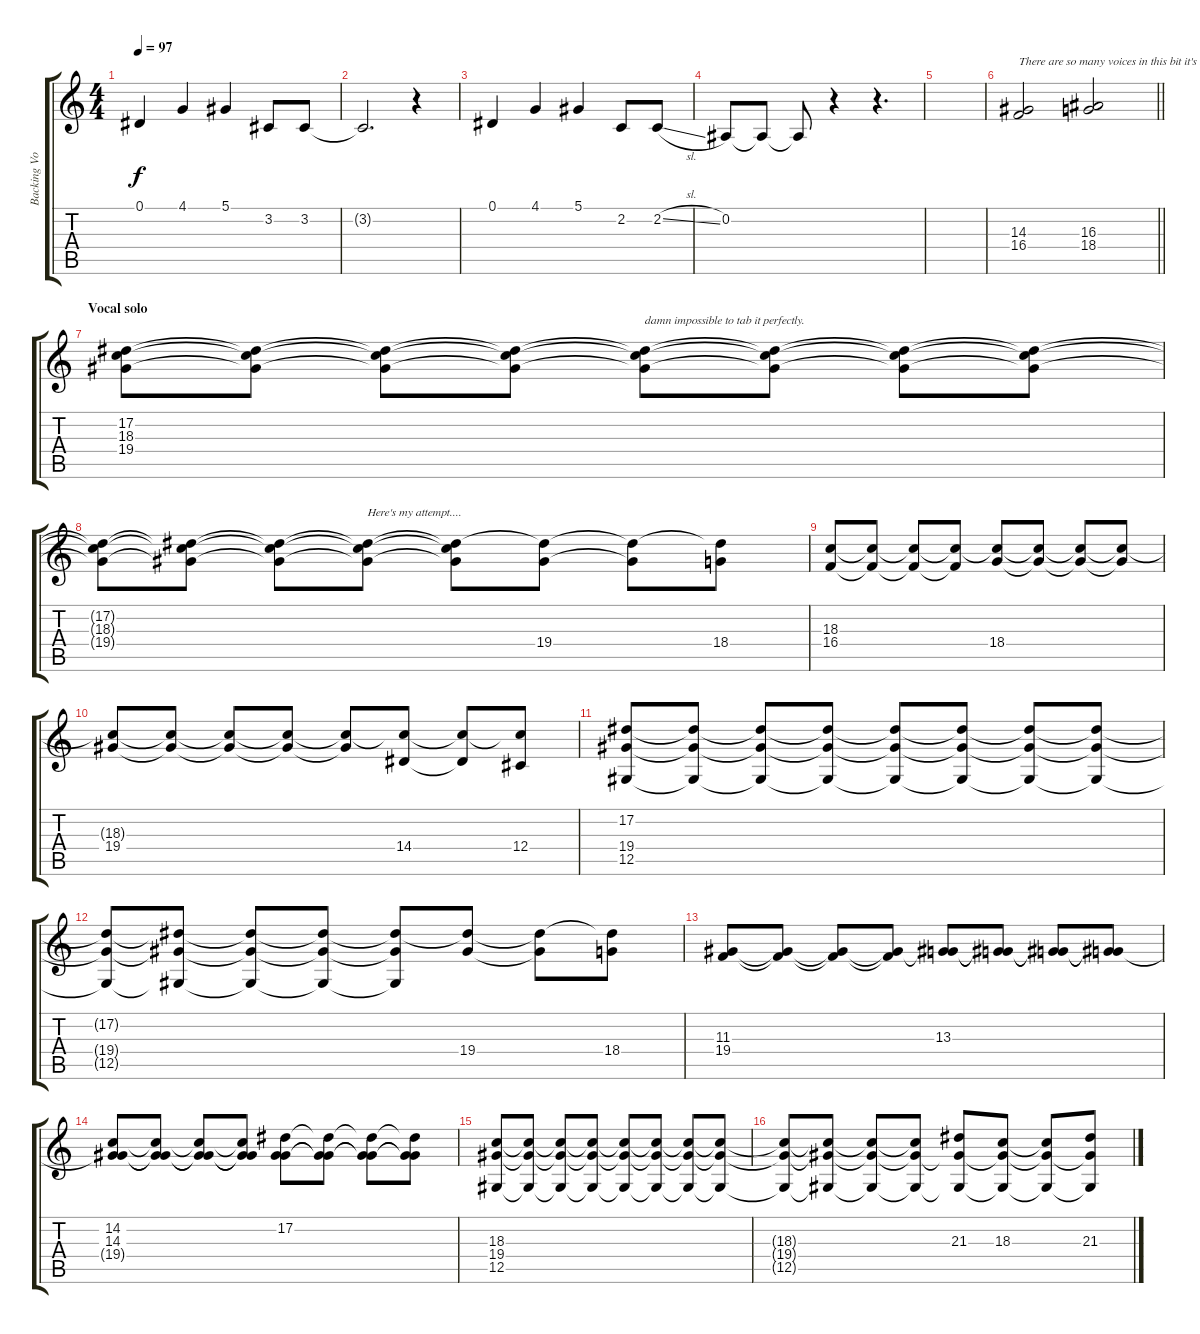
\track ("Backing Vocals" "Backing Vo") {instrument lead3calliope}
\staff {score tabs}
\tuning (Eb4 Bb3 Gb3 Db3 Ab2 Eb2) {hide}
\ts (4 4)
\tempo 97
\clef g2
\ks c
0.1.4{dy f} 4.1.4 5.1.4 3.2.8 3.2.8 |
3.2{t}.2{d} r.4 |
0.1.4 4.1.4 5.1.4 2.2.8 2.2{sl}.8 |
0.2.8 0.2{t}.8 0.2{t}.8 r.4 r.4{d} |
|
\barLineRight lightlight
(14.3 16.4).2{txt "There are so many voices in this bit it's near "} (16.3 18.4).2 |
\section ("" "Vocal solo")
(17.2 18.3 19.4).8 (17.2{t} 18.3{t} 19.4{t}).8 (17.2{t} 18.3{t} 19.4{t}).8 (17.2{t} 18.3{t} 19.4{t}).8 (17.2{t} 18.3{t} 19.4{t}).8{txt "damn impossible to tab it perfectly."} (17.2{t} 18.3{t} 19.4{t}).8 (17.2{t} 18.3{t} 19.4{t}).8 (17.2{t} 18.3{t} 19.4{t}).8 |
(17.2{t} 18.3{t} 19.4{t}).8 (17.2{t} 18.3{t} 19.4{t}).8 (17.2{t} 18.3{t} 19.4{t}).8 (17.2{t} 18.3{t} 19.4{t}).8{txt "Here's my attempt...."} (17.2{t} 18.3{t} 19.4{t}).8 (17.2{t} 19.4).8 (17.2{t} 19.4{t}).8 (17.2{t} 18.4).8 |
(18.3 16.4).8 (18.3{t} 16.4{t}).8 (18.3{t} 16.4{t}).8 (18.3{t} 16.4{t}).8 (18.3{t} 18.4).8 (18.3{t} 18.4{t}).8 (18.3{t} 18.4{t}).8 (18.3{t} 18.4{t}).8 |
(18.3{t} 19.4).8 (18.3{t} 19.4{t}).8 (18.3{t} 19.4{t}).8 (18.3{t} 19.4{t}).8 (18.3{t} 19.4{t}).8 (18.3{t} 14.4).8 (18.3{t} 14.4{t}).8 (18.3{t} 12.4).8 |
(17.2 19.4 12.5).8 (17.2{t} 19.4{t} 12.5{t}).8 (17.2{t} 19.4{t} 12.5{t}).8 (17.2{t} 19.4{t} 12.5{t}).8 (17.2{t} 19.4{t} 12.5{t}).8 (17.2{t} 19.4{t} 12.5{t}).8 (17.2{t} 19.4{t} 12.5{t}).8 (17.2{t} 19.4{t} 12.5{t}).8 |
(17.2{t} 19.4{t} 12.5{t}).8 (17.2{t} 19.4{t} 12.5{t}).8 (17.2{t} 19.4{t} 12.5{t}).8 (17.2{t} 19.4{t} 12.5{t}).8 (17.2{t} 19.4{t} 12.5{t}).8 (17.2{t} 19.4).8 (17.2{t} 19.4{t}).8 (17.2{t} 18.4).8 |
(11.3 19.4).8 (11.3{t} 19.4{t}).8 (11.3{t} 19.4{t}).8 (11.3{t} 19.4{t}).8 (13.3 19.4{t}).8 (13.3{t} 19.4{t}).8 (13.3{t} 19.4{t}).8 (13.3{t} 19.4{t}).8 |
(14.2 14.3 19.4{t}).8 (14.2{t} 14.3{t} 19.4{t}).8 (14.2{t} 14.3{t} 19.4{t}).8 (14.2{t} 14.3{t} 19.4{t}).8 (17.2 14.3{t} 19.4{t}).8 (17.2{t} 14.3{t} 19.4{t}).8 (17.2{t} 14.3{t} 19.4{t}).8 (17.2{t} 14.3{t} 19.4{t}).8 |
(18.3 19.4 12.5).8 (18.3{t} 19.4{t} 12.5{t}).8 (18.3{t} 19.4{t} 12.5{t}).8 (18.3{t} 19.4{t} 12.5{t}).8 (18.3{t} 19.4{t} 12.5{t}).8 (18.3{t} 19.4{t} 12.5{t}).8 (18.3{t} 19.4{t} 12.5{t}).8 (18.3{t} 19.4{t} 12.5{t}).8 |
(18.3{t} 19.4{t} 12.5{t}).8 (18.3{t} 19.4{t} 12.5{t}).8 (18.3{t} 19.4{t} 12.5{t}).8 (18.3{t} 19.4{t} 12.5{t}).8 (21.3 19.4{t} 12.5{t}).8 (18.3 19.4{t} 12.5{t}).8 (18.3{t} 19.4{t} 12.5{t}).8 (21.3 19.4{t} 12.5{t}).8
